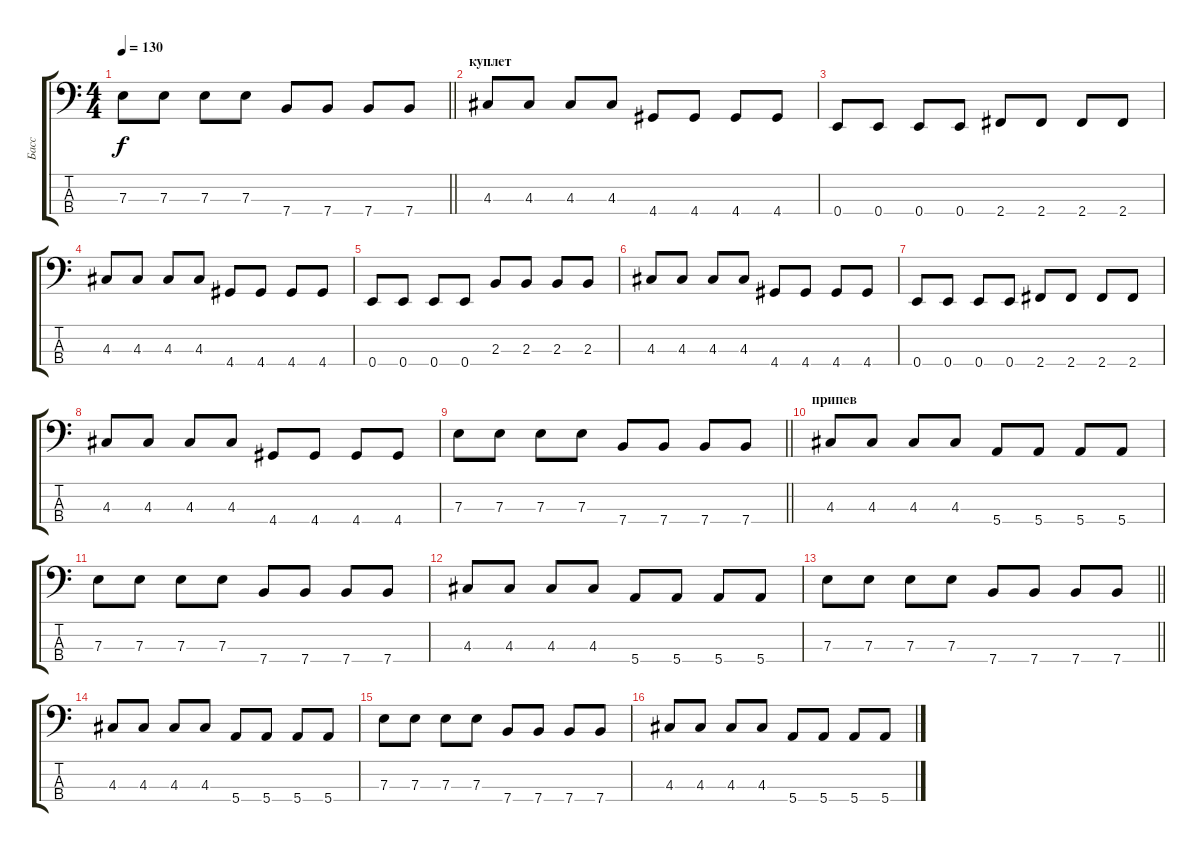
\track ("Басс" "Басс") {instrument electricbassfinger}
\staff {score tabs}
\tuning (G2 D2 A1 E1) {hide}
\ts (4 4)
\tempo 130
\clef f4
\barLineRight lightlight
\ks c
7.3.8{dy f} 7.3.8 7.3.8 7.3.8 7.4.8 7.4.8 7.4.8 7.4.8 |
\section ("" "куплет")
4.3.8 4.3.8 4.3.8 4.3.8 4.4.8 4.4.8 4.4.8 4.4.8 |
0.4.8 0.4.8 0.4.8 0.4.8 2.4.8 2.4.8 2.4.8 2.4.8 |
4.3.8 4.3.8 4.3.8 4.3.8 4.4.8 4.4.8 4.4.8 4.4.8 |
0.4.8 0.4.8 0.4.8 0.4.8 2.3.8 2.3.8 2.3.8 2.3.8 |
4.3.8 4.3.8 4.3.8 4.3.8 4.4.8 4.4.8 4.4.8 4.4.8 |
0.4.8 0.4.8 0.4.8 0.4.8 2.4.8 2.4.8 2.4.8 2.4.8 |
4.3.8 4.3.8 4.3.8 4.3.8 4.4.8 4.4.8 4.4.8 4.4.8 |
\barLineRight lightlight
7.3.8 7.3.8 7.3.8 7.3.8 7.4.8 7.4.8 7.4.8 7.4.8 |
\section ("" "припев")
4.3.8 4.3.8 4.3.8 4.3.8 5.4.8 5.4.8 5.4.8 5.4.8 |
7.3.8 7.3.8 7.3.8 7.3.8 7.4.8 7.4.8 7.4.8 7.4.8 |
4.3.8 4.3.8 4.3.8 4.3.8 5.4.8 5.4.8 5.4.8 5.4.8 |
\barLineRight lightlight
7.3.8 7.3.8 7.3.8 7.3.8 7.4.8 7.4.8 7.4.8 7.4.8 |
4.3.8 4.3.8 4.3.8 4.3.8 5.4.8 5.4.8 5.4.8 5.4.8 |
7.3.8 7.3.8 7.3.8 7.3.8 7.4.8 7.4.8 7.4.8 7.4.8 |
4.3.8 4.3.8 4.3.8 4.3.8 5.4.8 5.4.8 5.4.8 5.4.8
